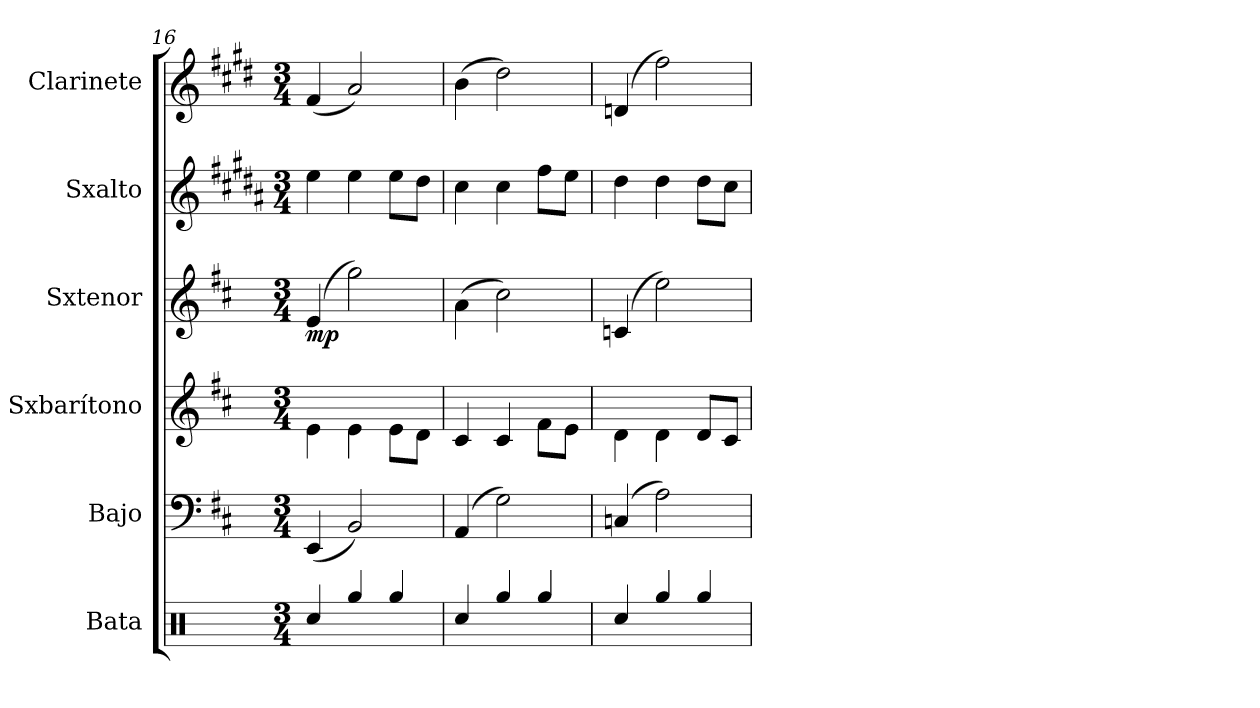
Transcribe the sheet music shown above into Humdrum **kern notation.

**kern	**kern	**kern	**kern	**dynam	**kern	**kern
*part6	*part5	*part4	*part3	*part3	*part2	*part1
*staff6	*staff5	*staff4	*staff3	*staff3	*staff2	*staff1
*I"Bata	*I"Bajo	*I"Sxbarítono	*I"Sxtenor	*	*I"Sxalto	*I"Clarinete
!!LO:PB:g=z
*clefX	*clefF4	*clefG2	*clefG2	*	*clefG2	*clefG2
*	*ITrd7c12	*ITrd12c21	*ITrd8c14	*	*ITrd5c9	*ITrd1c2
*k[]	*k[f#c#]	*k[f#c#]	*k[f#c#]	*	*k[f#c#]	*k[f#c#]
*M3/4	*M3/4	*M3/4	*M3/4	*	*M3/4	*M3/4
=16	=16	=16	=16	=16	=16	=16
!	!	!	!	!LO:DY:b	!	!
4Rcc/	(4EEE/	4E\	(4E/	mp	4g\	(4e/
4Rgg/	2BBB/)	4E\	2g\)	.	4g\	2g/)
4Rgg/	.	8E\L	.	.	8g\L	.
.	.	8D\J	.	.	8f#\J	.
=17	=17	=17	=17	=17	=17	=17
4Rcc/	(4AAA/	4C#/	(4A\	.	4e\	(4a\
4Rgg/	2GG\)	4C#/	2c#\)	.	4e\	2cc#\)
4Rgg/	.	8F#\L	.	.	8a\L	.
.	.	8E\J	.	.	8g\J	.
=18	=18	=18	=18	=18	=18	=18
4Rcc/	(4CCn/	4D\	(4Cn/	.	4f#\	(4cn/
4Rgg/	2AA\)	4D\	2e\)	.	4f#\	2ee\)
4Rgg/	.	8D/L	.	.	8f#\L	.
.	.	8C#/J	.	.	8e\J	.
=	=	=	=	=	=	=
*-	*-	*-	*-	*-	*-	*-
